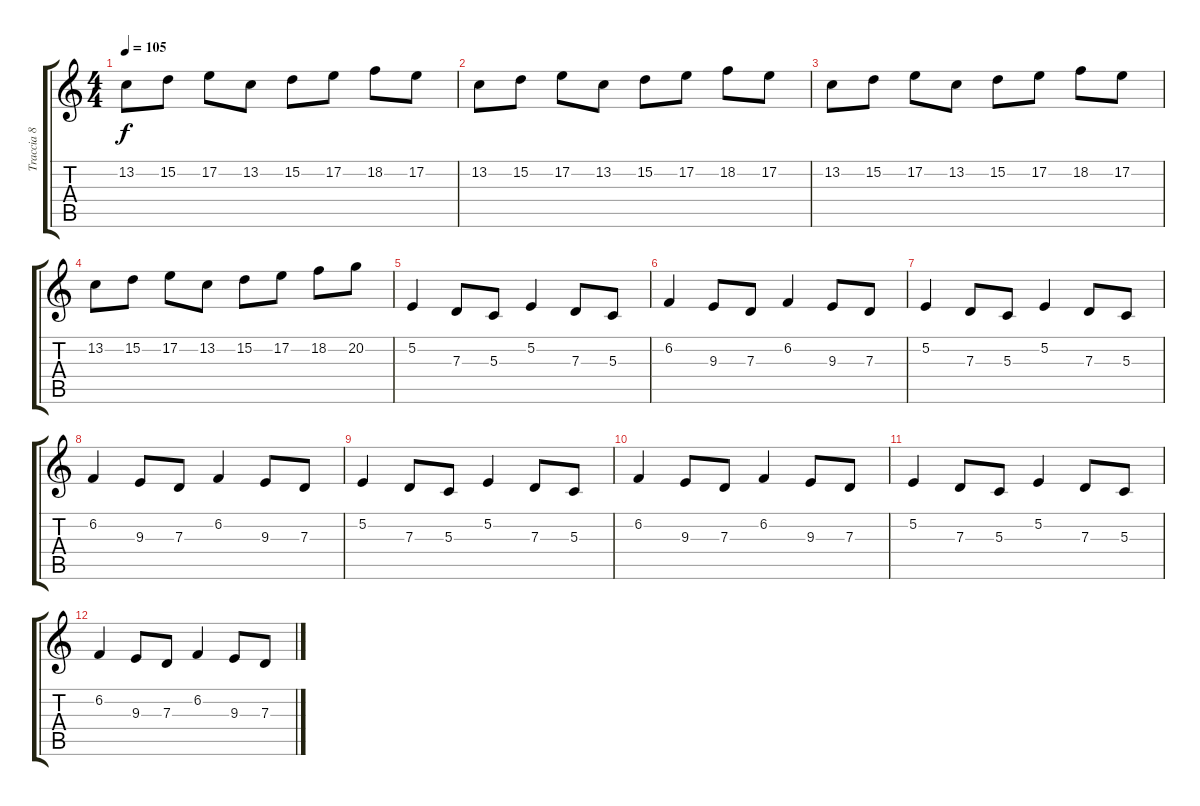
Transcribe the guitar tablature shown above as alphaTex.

\track ("Traccia 8" "Traccia 8") {instrument electricpiano2}
\staff {score tabs}
\tuning (E4 B3 G3 D3 A2 E2) {hide}
\ts (4 4)
\tempo 105
\clef g2
\ks c
13.2.8{dy f} 15.2.8 17.2.8 13.2.8 15.2.8 17.2.8 18.2.8 17.2.8 |
13.2.8 15.2.8 17.2.8 13.2.8 15.2.8 17.2.8 18.2.8 17.2.8 |
13.2.8 15.2.8 17.2.8 13.2.8 15.2.8 17.2.8 18.2.8 17.2.8 |
13.2.8 15.2.8 17.2.8 13.2.8 15.2.8 17.2.8 18.2.8 20.2.8 |
5.2.4 7.3.8 5.3.8 5.2.4 7.3.8 5.3.8 |
6.2.4 9.3.8 7.3.8 6.2.4 9.3.8 7.3.8 |
5.2.4 7.3.8 5.3.8 5.2.4 7.3.8 5.3.8 |
6.2.4 9.3.8 7.3.8 6.2.4 9.3.8 7.3.8 |
5.2.4 7.3.8 5.3.8 5.2.4 7.3.8 5.3.8 |
6.2.4 9.3.8 7.3.8 6.2.4 9.3.8 7.3.8 |
5.2.4 7.3.8 5.3.8 5.2.4 7.3.8 5.3.8 |
6.2.4 9.3.8 7.3.8 6.2.4 9.3.8 7.3.8
